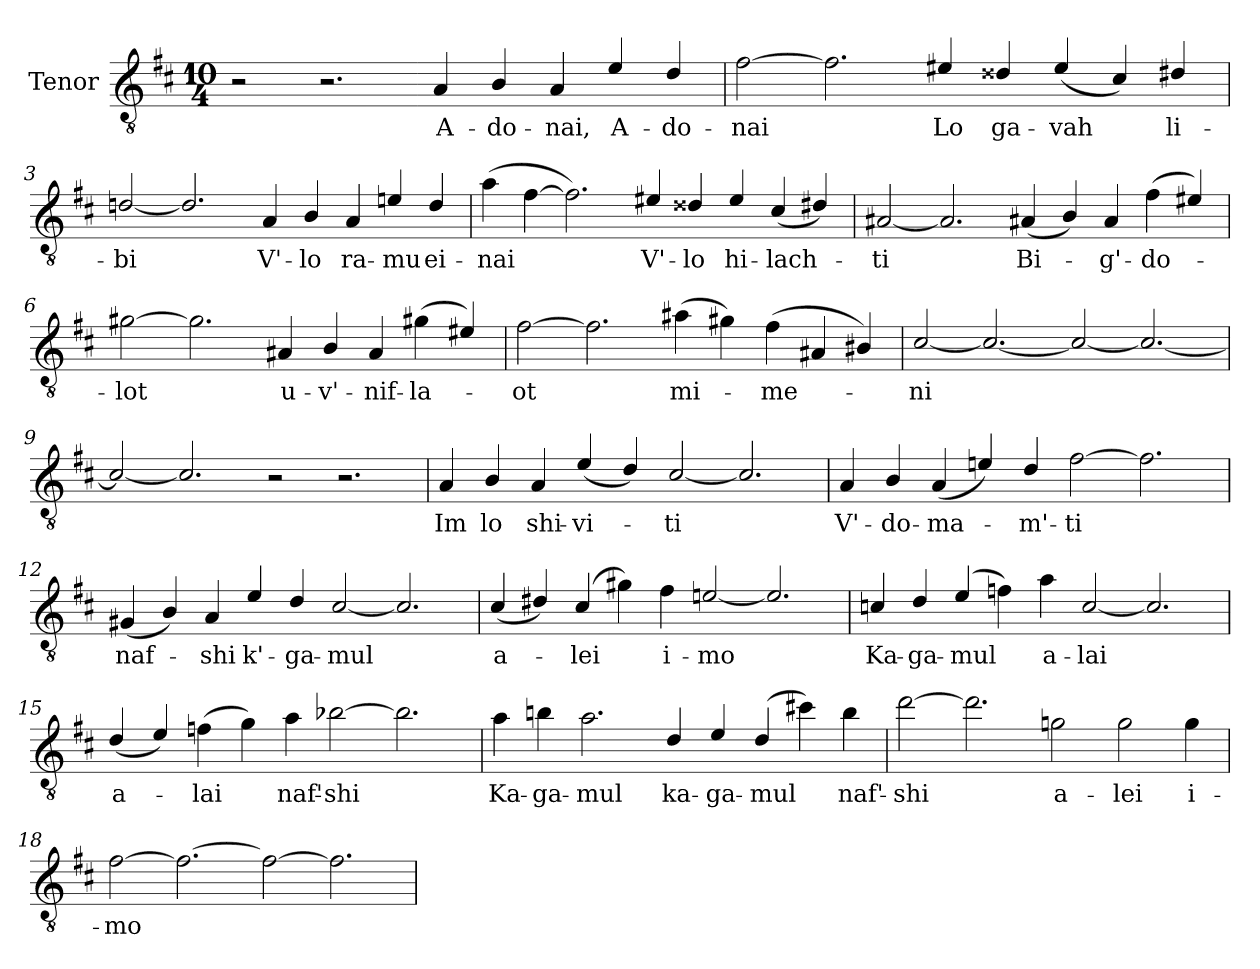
**kern	**text
*part1	*part1
*staff1	*staff1
*I"Tenor	*
*I'T	*
*clefGv2	*
*ITrd4c7	*
*k[f#]	*
*M10/4	*
*MM120	*
=1	=1
2r	.
2.r	.
4D/	A-
4E/	-do-
4D/	-nai,
4A/	A-
4G/	-do-
=2	=2
[2B\	-nai
2.B\]	.
4A#X/	Lo
4G##X/	ga-
(4A#/	-vah
4F#/)	.
4G#X/	li-
=3	=3
[2Gn/	-bi
2.G/]	.
4D/	V'-
4E/	-lo
4D/	ra-
4An/	-mu
4G/	ei-
!!LO:LB:g=z
=4	=4
(4d\	-nai
[4B\	.
2.B\])	.
4A#X/	V'-
4G##X/	-lo
4A#/	hi-
(4F#/	-lach-
4G#X/)	.
=5	=5
[2D#X/	-ti
2.D#/]	.
(4D#X/	Bi-
4E/)	.
4D#/	-g'-
(4B\	-do-
4A#X/)	.
=6	=6
[2c#X\	-lot
2.c#\]	.
4D#X/	u-
4E/	-v'-
4D#/	-nif-
(4c#X\	-la-
4A#X/)	.
!!LO:LB:g=z
=7	=7
[2B\	-ot
2.B\]	.
(4d#X\	mi-
4c#X\)	.
(4B\	-me-
4D#X/	.
4E#X/)	.
=8	=8
[2F#/	-ni
2.F#/_	.
2F#/_	.
2.F#/_	.
=9	=9
2F#/_	.
2.F#/]	.
2r	.
2.r	.
!!LO:LB:g=z
=10	=10
4D/	Im
4E/	lo
4D/	shi-
(4A/	-vi-
4G/)	.
[2F#/	-ti
2.F#/]	.
=11	=11
4D/	V'-
4E/	-do-
(4D/	-ma-
4An/)	.
4G/	-m'-
[2B\	-ti
2.B\]	.
=12	=12
(4C#X/	naf-
4E/)	.
4D/	-shi
4A/	k'-
4G/	-ga-
[2F#/	-mul
2.F#/]	.
!!LO:LB:g=z
=13	=13
(4F#/	a-
4G#X/)	.
(4F#/	-lei
4c#X\)	.
4B\	i-
[2An/	-mo
2.A/]	.
=14	=14
4Fn/	Ka-
4G/	-ga-
(4A/	-mul
4B-X\)	.
4d\	a-
[2F/	-lai
2.F/]	.
=15	=15
(4G/	a-
4A/)	.
(4B-X\	-lai
4c\)	.
4d\	naf'-
[2e-X\	-shi
2.e-\]	.
!!LO:LB:g=z
=16	=16
4d\	Ka-
4en\	-ga-
2.d\	-mul
4G/	ka-
4A/	-ga-
(4G/	-mul
4f#X\)	.
4e\	naf'-
=17	=17
[2g\	-shi
2.g\]	.
2cn\	a-
2c\	-lei
4c\	i-
=18	=18
[2B\	-mo
2.B\_	.
2B\_	.
*MM100	*
2.B\]	.
=	=
*-	*-
